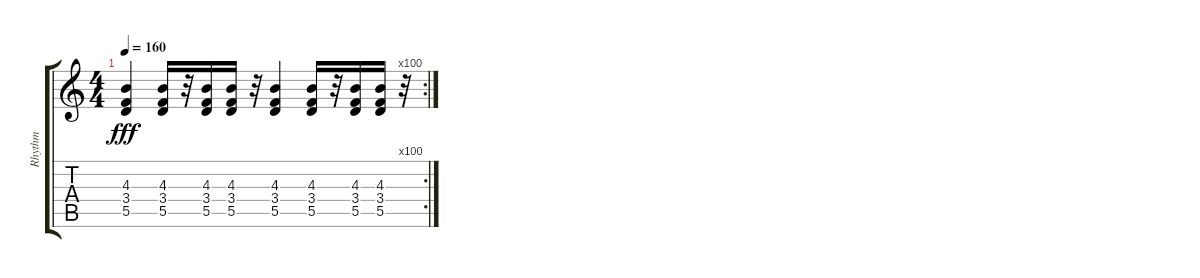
\track ("Rhythm" "Rhythm") {instrument distortionguitar}
\staff {score tabs}
\tuning (E4 B3 G3 D3 A2 E2) {hide}
\rc 100
\ts (4 4)
\tempo 160
\clef g2
\ks c
(4.3 3.4 5.5).4{dy fff} (4.3 3.4 5.5).16 r.32 (4.3 3.4 5.5).16 (4.3 3.4 5.5).16 r.32 (4.3 3.4 5.5).4 (4.3 3.4 5.5).16 r.32 (4.3 3.4 5.5).16 (4.3 3.4 5.5).16 r.32
